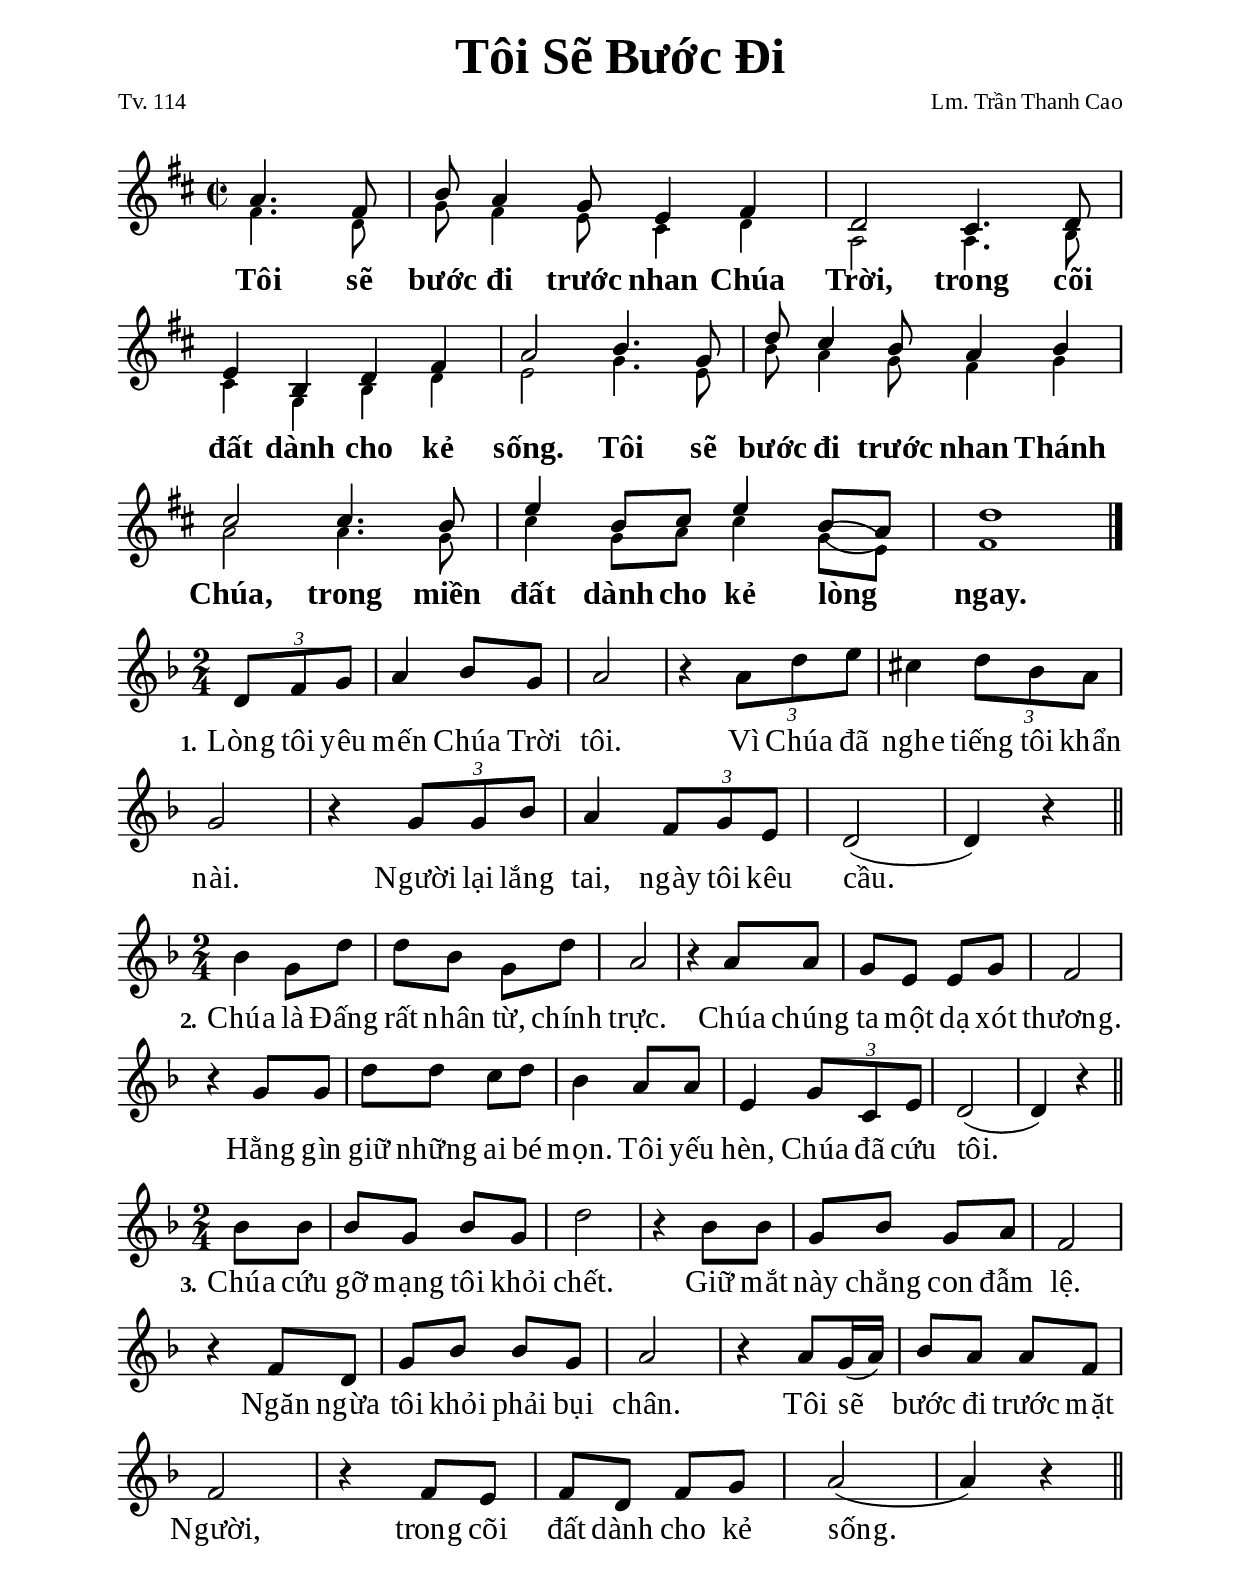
% Cài đặt chung
\version "2.20.0"
\include "english.ly"

\header {
  title = \markup { \fontsize #3 "Tôi Sẽ Bước Đi" }
  poet = "Tv. 114"
  composer = "Lm. Trần Thanh Cao"
  arranger = " "
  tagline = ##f
}

\paper {
  #(set-paper-size "a4")
  top-margin = 10\mm
  bottom-margin = 10\mm
  left-margin = 20\mm
  right-margin = 20\mm
  indent = #0
  #(define fonts
    (make-pango-font-tree
      "Liberation Serif"
      "Liberation Serif"
      "Liberation Serif"
      (/ 20 20)))
  page-count = #1
}

% Nhạc điệp khúc
nhacDiepKhucSop = \relative c'' {
  \partial 2 a4. fs8 |
  b a4 g8 e4 fs |
  d2 cs4. d8 |
  e4 b d fs |
  a2 b4. g8 |
  d' cs4 b8 a4 b |
  cs2 cs4. b8 |
  e4 b8 cs e4 b8 _(a) |
  d1 \bar "|."
}

nhacDiepKhucBas = \relative c' {
  \partial 2 fs4. d8 |
  g8 fs4 e8 cs4 d |
  a2 a4. b8 |
  cs4 g b d |
  e2 g4. e8 |
  b' a4 g8 fs4 g |
  a2 a4. g8 |
  cs4 g8 a cs4 g8 ^(e) |
  fs1
}

% Nhạc phiên khúc
nhacPhienKhucMot = \relative c' {
  \partial 4 \tuplet 3/2 { d8 f g } |
  a4 bf8 g |
  a2 |
  r4 \tuplet 3/2 { a8 d e } |
  cs4 \tuplet 3/2 { d8 bf a } |
  g2 |
  r4 \tuplet 3/2 { g8 g bf } |
  a4 \tuplet 3/2 { f8 g e } |
  d2 ( 
  d4) r \bar "||"
}

nhacPhienKhucHai = \relative c'' {
  bf4 g8 d' |
  d bf g d' |
  a2 |
  r4 a8 a |
  g e e g |
  f2 
  r4 g8 g |
  d' d c d |
  bf4 a8 a |
  e4 \tuplet 3/2 { g8 c, e } |
  d2 ( |
  d4) r \bar "||"
}

nhacPhienKhucBa = \relative c'' {
  \partial 4 bf8 bf |
  bf g bf g |
  d'2 |
  r4 bf8 bf |
  g bf g a |
  f2 |
  r4 f8 d |
  g bf bf g |
  a2 |
  r4 a8 g16 (a) |
  bf8 a a f |
  f2 |
  r4 f8 e |
  f d f g |
  a2 ( |
  a4) r \bar "||"
}

% Lời điệp khúc
loiDiepKhuc = \lyricmode {
  Tôi sẽ bước đi trước nhan Chúa Trời,
  trong cõi đất dành cho kẻ sống.
  Tôi sẽ bước đi trước nhan Thánh Chúa,
  trong miền đất dành cho kẻ lòng ngay.
}

% Lời phiên khúc
loiPhienKhucMot = \lyricmode {
  \set stanza = #"1."
  Lòng tôi yêu mến Chúa Trời tôi.
  Vì Chúa đã nghe tiếng tôi khẩn nài.
  Người lại lắng tai, ngày tôi kêu cầu.
}

loiPhienKhucHai = \lyricmode {
  \set stanza = #"2."
  Chúa là Đấng rất nhân từ, chính trực.
  Chúa chúng ta một dạ xót thương.
  Hằng gìn giữ những ai bé mọn.
  Tôi yếu hèn, Chúa đã cứu tôi.
}

loiPhienKhucBa = \lyricmode {
  \set stanza = #"3."
  Chúa cứu gỡ mạng tôi khỏi chết.
  Giữ mắt này chẳng con đẫm lệ.
  Ngăn ngừa tôi khỏi phải bụi chân.
  Tôi sẽ bước đi trước mặt Người,
  trong cõi đất dành cho kẻ sống.
}


% Dàn trang
\score {
  \new ChoirStaff <<
    \new Staff = diepKhuc \with {
        \consists "Merge_rests_engraver"
        \magnifyStaff #(magstep +1)
      }
      <<
      \new Voice = beSop {
        \voiceOne \key d \major \time 2/2 \nhacDiepKhucSop
      }
      \new Voice = beBas {
        \override NoteHead.font-size = #-2
        \voiceTwo \key d \major \time 2/2 \nhacDiepKhucBas
      }
    >>
    \new Lyrics \lyricsto beSop \loiDiepKhuc
  >>
  \layout {
    \override Lyrics.LyricText.font-series = #'bold
    \override Lyrics.LyricText.font-size = #+3
    \override Lyrics.LyricSpace.minimum-distance = #0.5
    \override Score.BarNumber.break-visibility = ##(#f #f #f)
    \override Score.SpacingSpanner.uniform-stretching = ##t
  }
}

\score {
  \new ChoirStaff <<
    \new Staff = phienKhuc \with {
        \magnifyStaff #(magstep +1)
      }
      <<
      \new Voice = beSop {
        \key f \major \time 2/4 \nhacPhienKhucMot
      }
    >>
    \new Lyrics \lyricsto beSop \loiPhienKhucMot
  >>
  \layout {
    %\override Staff.TimeSignature.transparent = ##t
    \override Lyrics.LyricText.font-size = #+3
    \override Lyrics.LyricSpace.minimum-distance = #0.5
    \override Score.BarNumber.break-visibility = ##(#f #f #f)
    \override Score.SpacingSpanner.uniform-stretching = ##t
  }
}

\score {
  \new ChoirStaff <<
    \new Staff = phienKhuc \with {
        \magnifyStaff #(magstep +1)
      }
      <<
      \new Voice = beSop {
        \key f \major \time 2/4 \nhacPhienKhucHai
      }
    >>
    \new Lyrics \lyricsto beSop \loiPhienKhucHai
  >>
  \layout {
    %\override Staff.TimeSignature.transparent = ##t
    \override Lyrics.LyricText.font-size = #+3
    \override Lyrics.LyricSpace.minimum-distance = #0.5
    \override Score.BarNumber.break-visibility = ##(#f #f #f)
    \override Score.SpacingSpanner.uniform-stretching = ##t
  }
}

\score {
  \new ChoirStaff <<
    \new Staff = phienKhuc \with {
        \magnifyStaff #(magstep +1)
      }
      <<
      \new Voice = beSop {
        \key f \major \time 2/4 \nhacPhienKhucBa
      }
    >>
    \new Lyrics \lyricsto beSop \loiPhienKhucBa
  >>
  \layout {
    %\override Staff.TimeSignature.transparent = ##t
    \override Lyrics.LyricText.font-size = #+3
    \override Lyrics.LyricSpace.minimum-distance = #0.5
    \override Score.BarNumber.break-visibility = ##(#f #f #f)
    \override Score.SpacingSpanner.uniform-stretching = ##t
  }
}
